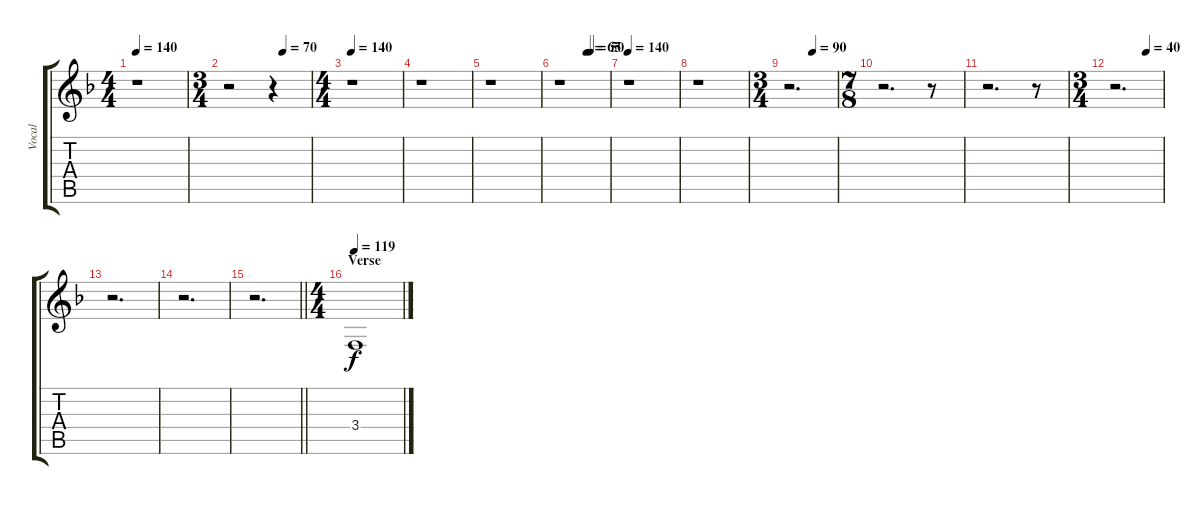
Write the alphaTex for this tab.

\track ("Vocal" "Vocal") {instrument tenorsax}
\staff {score tabs}
\tuning (E4 B3 G3 D3 A2 E2) {hide}
\ts (4 4)
\tempo 140
\clef g2
\ks dminor
r.1{dy ff} |
\ts (3 4)
\tempo (70 0.6663194444444445)
r.2 r.4 |
\ts (4 4)
\tempo 140
r.1 |
r.1 |
r.1 |
\tempo (70 0.5625)
\tempo (65 0.5625)
\tempo (50 0.625)
r.1 |
\tempo 140
r.1 |
r.1 |
\ts (3 4)
\tempo (90 0.5)
r.2{d} |
\ts (7 8)
r.2{d} r.8 |
r.2{d} r.8 |
\ts (3 4)
\tempo (40 0.6666666666666666)
r.2{d} |
r.2{d} |
r.2{d} |
\barLineRight lightlight
r.2{d} |
\ts (4 4)
\section ("" "Verse")
\tempo 119
3.4.1{dy f}
